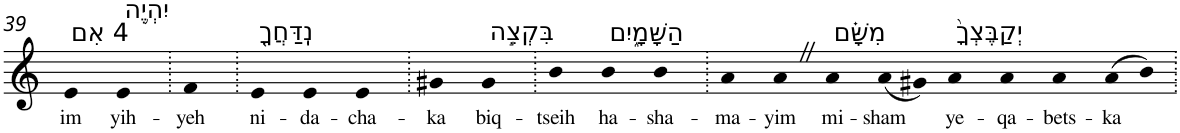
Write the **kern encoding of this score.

**kern	**text
*part1	*part1
*staff1	*staff1
*I"Piano	*
*I'Pno	*
!!LO:PB:g=z
*clefG2	*
*k[]	*
=39	=39
!LO:TX:a:t=4 אִם	!
!	!LO:LY:b
4e	im
!LO:TX:a:t=יִהְיֶ֥ה	!
!	!LO:LY:b
4e	yih-
=40.	=40.
!	!LO:LY:b
4f	-yeh
=41.	=41.
!LO:TX:a:t=נִֽדַּחֲךָ֖	!
!	!LO:LY:b
4e	ni-
!	!LO:LY:b
4e	-da-
!	!LO:LY:b
4e	-cha-
=42.	=42.
!	!LO:LY:b
4g#X	-ka
!LO:TX:a:t=בִּקְצֵ֣ה	!
!	!LO:LY:b
4g#	biq-
=43.	=43.
!	!LO:LY:b
4b	-tseih
!LO:TX:a:t=הַשָּׁמָ֑יִם	!
!	!LO:LY:b
4b	ha-
!	!LO:LY:b
4b	-sha-
=44.	=44.
!	!LO:LY:b
4a	-ma-
!	!LO:LY:b
4aZ	-yim
!LO:TX:a:t=מִשָּׁ֗ם	!
!	!LO:LY:b
4a	mi-
!	!LO:LY:b
(8a	-sham
8g#X)	.
!LO:TX:a:t=יְקַבֶּצְךָ֙	!
!	!LO:LY:b
4a	ye-
!	!LO:LY:b
4a	-qa-
!	!LO:LY:b
4a	-bets-
!	!LO:LY:b
(8a	-ka
8b)	.
=.	=.
*-	*-
